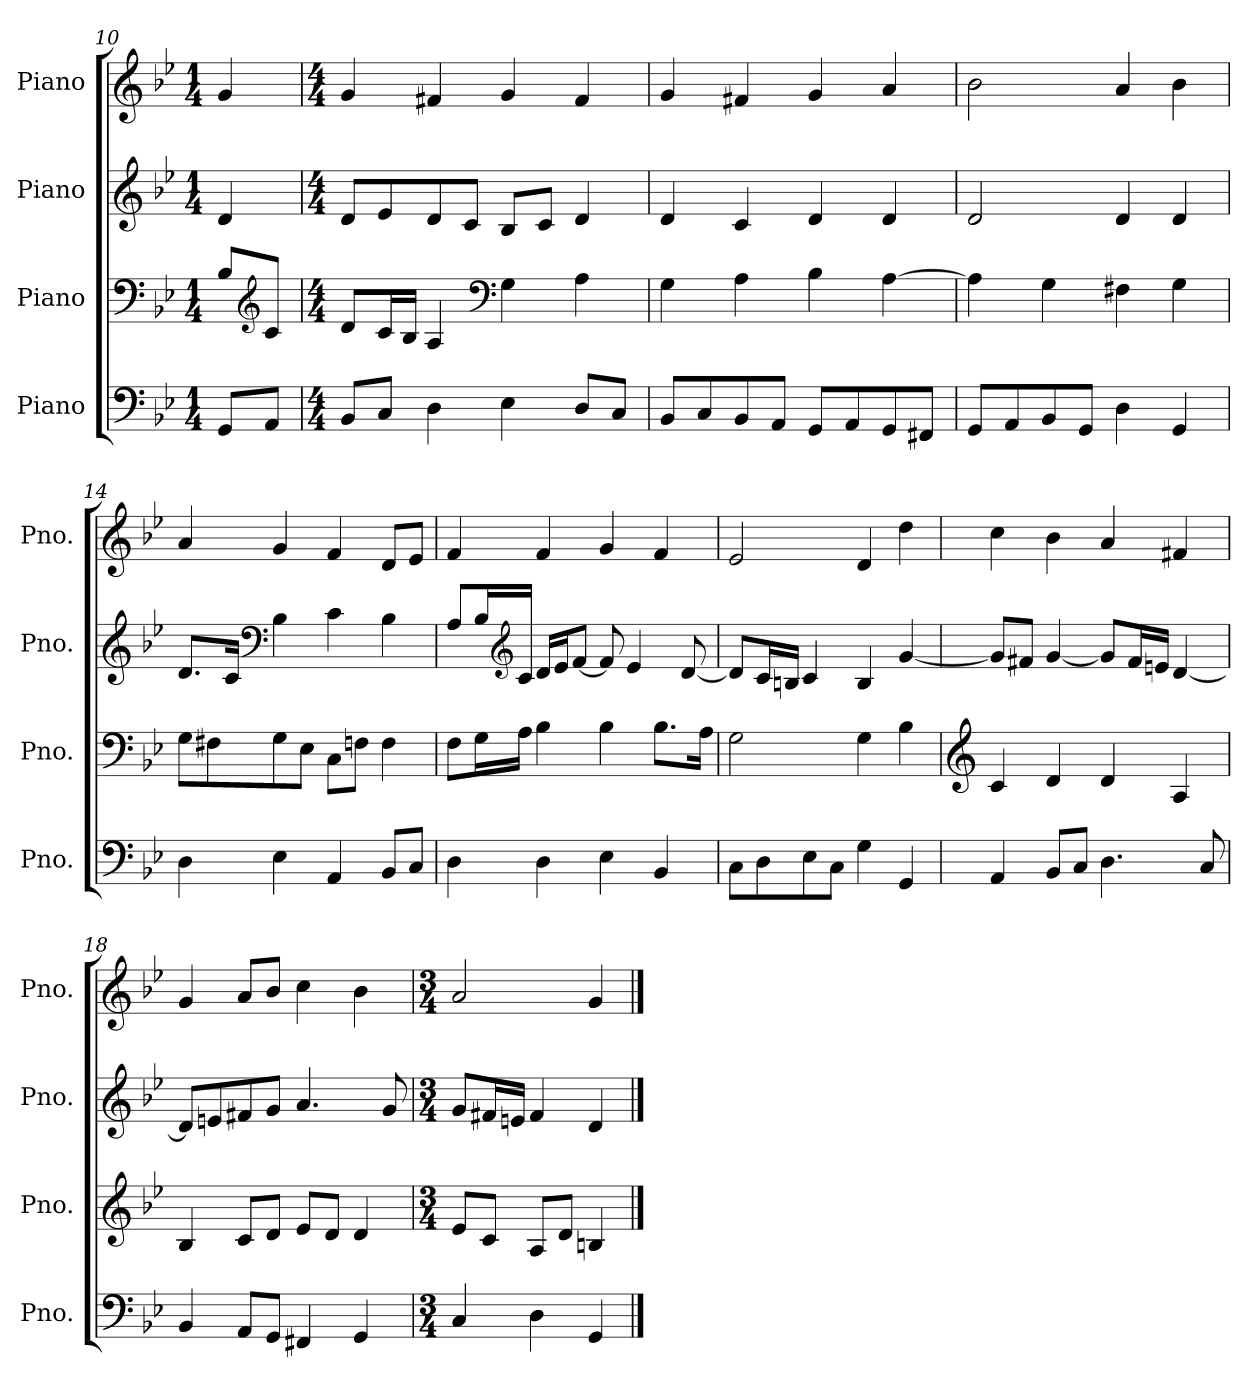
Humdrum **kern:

**kern	**kern	**kern	**kern
*part4	*part3	*part2	*part1
*staff4	*staff3	*staff2	*staff1
*I"Piano	*I"Piano	*I"Piano	*I"Piano
*I'Pno.	*I'Pno.	*I'Pno.	*I'Pno.
*clefF4	*clefF4	*clefG2	*clefG2
*k[b-e-]	*k[b-e-]	*k[b-e-]	*k[b-e-]
*M1/4	*M1/4	*M1/4	*M1/4
=10	=10	=10	=10
8GG/L	8B-/L	4d/	4g/
*	*clefG2	*	*
8AA/J	8c/J	.	.
!!LO:PB:g=z
=11	=11	=11	=11
*M4/4	*M4/4	*M4/4	*M4/4
8BB-/L	8d/L	8d/L	4g/
8C/J	16c/L	8e-/	.
.	16B-/JJ	.	.
4D\	4A/	8d/	4f#X/
.	.	8c/J	.
*	*clefF4	*	*
4E-\	4G\	8B-/L	4g/
.	.	8c/J	.
8D/L	4A\	4d/	4f#/
8C/J	.	.	.
=12	=12	=12	=12
8BB-/L	4G\	4d/	4g/
8C/	.	.	.
8BB-/	4A\	4c/	4f#X/
8AA/J	.	.	.
8GG/L	4B-\	4d/	4g/
8AA/	.	.	.
8GG/	[4A\	4d/	4a/
8FF#X/J	.	.	.
=13	=13	=13	=13
8GG/L	4A\]	2d/	2b-\
8AA/	.	.	.
8BB-/	4G\	.	.
8GG/J	.	.	.
4D\	4F#X\	4d/	4a/
4GG/	4G\	4d/	4b-\
=14	=14	=14	=14
4D\	8G\L	8.d/L	4a/
.	8F#X\	.	.
.	.	16c/Jk	.
*	*	*clefF4	*
4E-\	8G\	4B-\	4g/
.	8E-\J	.	.
4AA/	8C\L	4c\	4f/
.	8Fn\J	.	.
8BB-/L	4F\	4B-\	8d/L
8C/J	.	.	8e-/J
!!LO:LB:g=z
=15	=15	=15	=15
4D\	8F\L	8A/L	4f/
.	16G\L	16B-/L	.
*	*	*clefG2	*
.	16A\JJ	16c/JJ	.
4D\	4B-\	16d/LL	4f/
.	.	16e-/J	.
.	.	[8f/J	.
4E-\	4B-\	8f/]	4g/
.	.	4e-/	.
4BB-/	8.B-\L	.	4f/
.	.	[8d/	.
.	16A\Jk	.	.
=16	=16	=16	=16
8C\L	2G\	8d/L]	2e-/
8D\	.	16c/L	.
.	.	16Bn/JJ	.
8E-\	.	4c/	.
8C\J	.	.	.
4G\	4G\	4B/	4d/
4GG/	4B-\	[4g/	4dd\
=17	=17	=17	=17
*	*clefG2	*	*
4AA/	4c/	8g/L]	4cc\
.	.	8f#X/J	.
8BB-/L	4d/	[4g/	4b-\
8C/J	.	.	.
4.D\	4d/	8g/L]	4a/
.	.	16f#/L	.
.	.	16en/JJ	.
.	4A/	[4d/	4f#X/
8C/	.	.	.
!!LO:LB:g=z
=18	=18	=18	=18
4BB-/	4B-/	8d/L]	4g/
.	.	8en/	.
8AA/L	8c/L	8f#X/	8a/L
8GG/J	8d/J	8g/J	8b-/J
4FF#X/	8e-/L	4.a/	4cc\
.	8d/J	.	.
4GG/	4d/	.	4b-\
.	.	8g/	.
=19	=19	=19	=19
*M3/4	*M3/4	*M3/4	*M3/4
4C/	8e-/L	8g/L	2a/
.	8c/J	16f#X/L	.
.	.	16en/JJ	.
4D\	8A/L	4f#/	.
.	8d/J	.	.
4GG/	4Bn/	4d/	4g/
==	==	==	==
*-	*-	*-	*-
